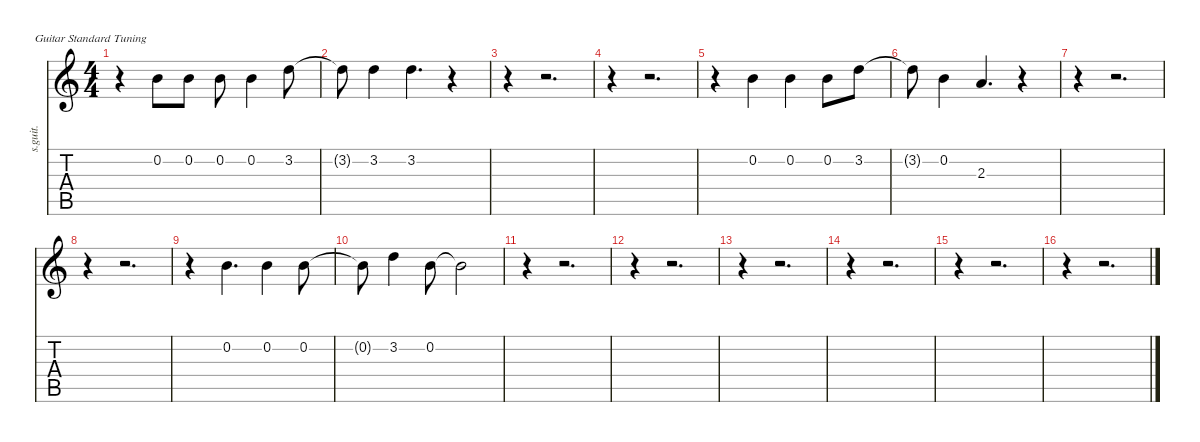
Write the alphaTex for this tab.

\defaultSystemsLayout 4
\hideDynamics
\bracketExtendMode nobrackets
\track ("Dave Mustane, David  Ellefson (Backing Vocals)" "s.guit.") {instrument clarinet}
\staff {score tabs}
\tuning (E4 B3 G3 D3 A2 E2)
\displaytranspose 12
\ts (4 4)
\tempo (196 hide)
\clef g2
\ks c
r.4{dy f} 0.2.8{lyrics (0 "") lyrics (1 "") lyrics (2 "") lyrics (3 "") lyrics (4 "")} 0.2.8{lyrics (0 "") lyrics (1 "") lyrics (2 "") lyrics (3 "") lyrics (4 "")} 0.2.8{lyrics (0 "") lyrics (1 "") lyrics (2 "") lyrics (3 "") lyrics (4 "")} 0.2.4{lyrics (0 "") lyrics (1 "") lyrics (2 "") lyrics (3 "") lyrics (4 "")} 3.2.8{lyrics (0 "") lyrics (1 "") lyrics (2 "") lyrics (3 "") lyrics (4 "")} |
3.2{t}.8{lyrics (0 "") lyrics (1 "") lyrics (2 "") lyrics (3 "") lyrics (4 "")} 3.2.4{lyrics (0 "") lyrics (1 "") lyrics (2 "") lyrics (3 "") lyrics (4 "")} 3.2.4{d lyrics (0 "") lyrics (1 "") lyrics (2 "") lyrics (3 "") lyrics (4 "")} r.4 |
r.4 r.2{d} |
r.4 r.2{d} |
r.4 0.2.4{lyrics (0 "") lyrics (1 "") lyrics (2 "") lyrics (3 "") lyrics (4 "")} 0.2.4{lyrics (0 "") lyrics (1 "") lyrics (2 "") lyrics (3 "") lyrics (4 "")} 0.2.8{lyrics (0 "") lyrics (1 "") lyrics (2 "") lyrics (3 "") lyrics (4 "")} 3.2.8{lyrics (0 "") lyrics (1 "") lyrics (2 "") lyrics (3 "") lyrics (4 "")} |
3.2{t}.8{lyrics (0 "") lyrics (1 "") lyrics (2 "") lyrics (3 "") lyrics (4 "")} 0.2.4{lyrics (0 "") lyrics (1 "") lyrics (2 "") lyrics (3 "") lyrics (4 "")} 2.3.4{d lyrics (0 "") lyrics (1 "") lyrics (2 "") lyrics (3 "") lyrics (4 "")} r.4 |
r.4 r.2{d} |
r.4 r.2{d} |
r.4 0.2.4{d lyrics (0 "") lyrics (1 "") lyrics (2 "") lyrics (3 "") lyrics (4 "")} 0.2.4{lyrics (0 "") lyrics (1 "") lyrics (2 "") lyrics (3 "") lyrics (4 "")} 0.2.8{lyrics (0 "") lyrics (1 "") lyrics (2 "") lyrics (3 "") lyrics (4 "")} |
0.2{t}.8{lyrics (0 "") lyrics (1 "") lyrics (2 "") lyrics (3 "") lyrics (4 "")} 3.2.4{lyrics (0 "") lyrics (1 "") lyrics (2 "") lyrics (3 "") lyrics (4 "")} 0.2.8{lyrics (0 "") lyrics (1 "") lyrics (2 "") lyrics (3 "") lyrics (4 "")} 0.2{t}.2{lyrics (0 "") lyrics (1 "") lyrics (2 "") lyrics (3 "") lyrics (4 "")} |
r.4 r.2{d} |
r.4 r.2{d} |
r.4 r.2{d} |
r.4 r.2{d} |
r.4 r.2{d} |
r.4 r.2{d}
